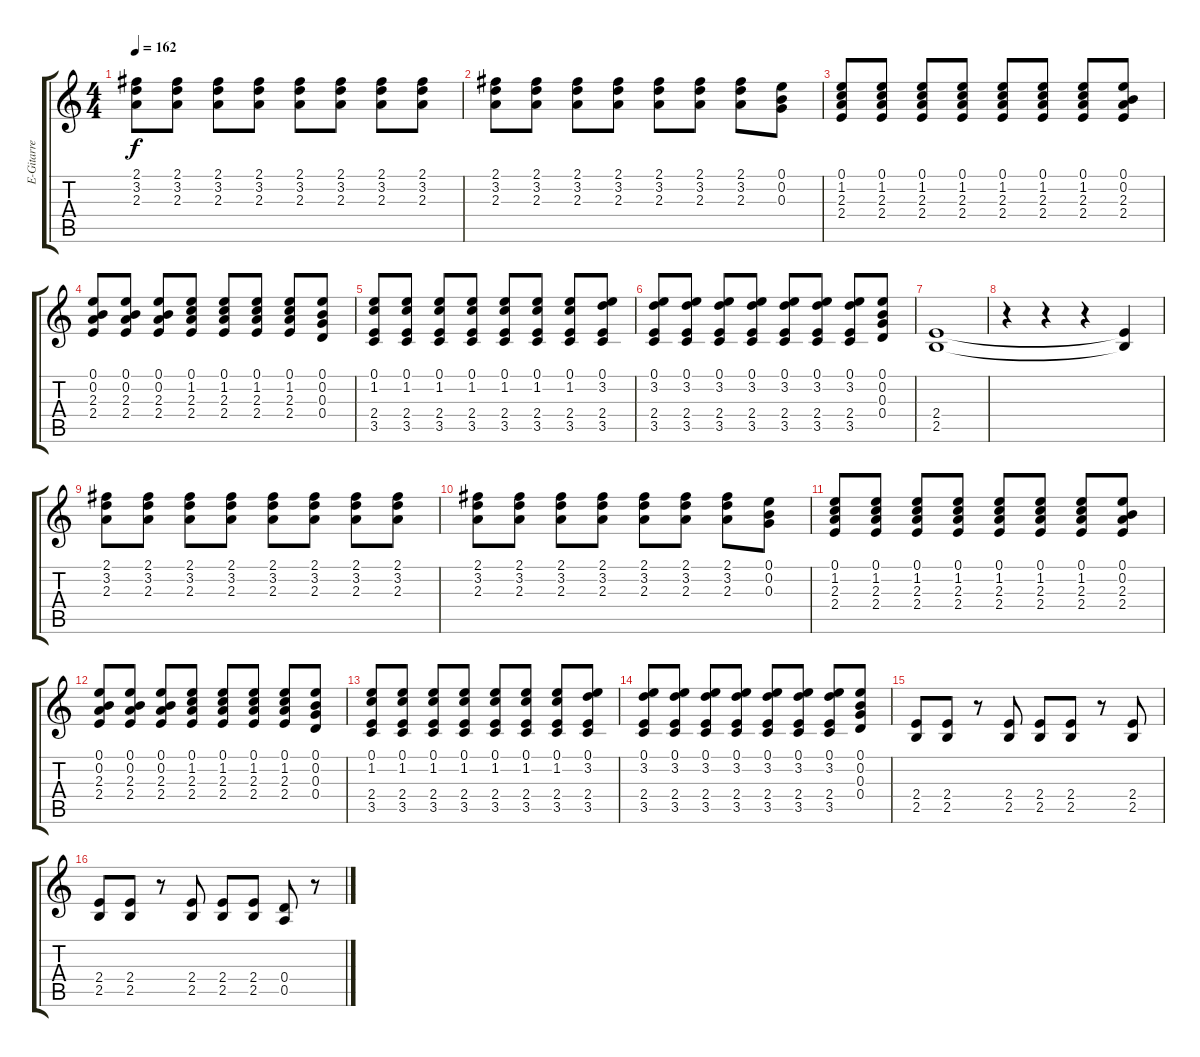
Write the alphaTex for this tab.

\track ("E-Gitarre" "E-Gitarre") {instrument distortionguitar}
\staff {score tabs}
\tuning (E4 B3 G3 D3 A2 E2) {hide}
\ts (4 4)
\tempo 162
\clef g2
\ks c
(2.1 3.2 2.3).8{dy f instrument distortionguitar} (2.1 3.2 2.3).8 (2.1 3.2 2.3).8 (2.1 3.2 2.3).8 (2.1 3.2 2.3).8 (2.1 3.2 2.3).8 (2.1 3.2 2.3).8 (2.1 3.2 2.3).8 |
(2.1 3.2 2.3).8 (2.1 3.2 2.3).8 (2.1 3.2 2.3).8 (2.1 3.2 2.3).8 (2.1 3.2 2.3).8 (2.1 3.2 2.3).8 (2.1 3.2 2.3).8 (0.1 0.2 0.3).8 |
(0.1 1.2 2.3 2.4).8 (0.1 1.2 2.3 2.4).8 (0.1 1.2 2.3 2.4).8 (0.1 1.2 2.3 2.4).8 (0.1 1.2 2.3 2.4).8 (0.1 1.2 2.3 2.4).8 (0.1 1.2 2.3 2.4).8 (0.1 0.2 2.3 2.4).8 |
(0.1 0.2 2.3 2.4).8 (0.1 0.2 2.3 2.4).8 (0.1 0.2 2.3 2.4).8 (0.1 1.2 2.3 2.4).8 (0.1 1.2 2.3 2.4).8 (0.1 1.2 2.3 2.4).8 (0.1 1.2 2.3 2.4).8 (0.1 0.2 0.3 0.4).8 |
(0.1 1.2 2.4 3.5).8 (0.1 1.2 2.4 3.5).8 (0.1 1.2 2.4 3.5).8 (0.1 1.2 2.4 3.5).8 (0.1 1.2 2.4 3.5).8 (0.1 1.2 2.4 3.5).8 (0.1 1.2 2.4 3.5).8 (0.1 3.2 2.4 3.5).8 |
(0.1 3.2 2.4 3.5).8 (0.1 3.2 2.4 3.5).8 (0.1 3.2 2.4 3.5).8 (0.1 3.2 2.4 3.5).8 (0.1 3.2 2.4 3.5).8 (0.1 3.2 2.4 3.5).8 (0.1 3.2 2.4 3.5).8 (0.1 0.2 0.3 0.4).8 |
(2.4 2.5).1 |
r.4 r.4 r.4 (2.4{t} 2.5{t}).4 |
(2.1 3.2 2.3).8 (2.1 3.2 2.3).8 (2.1 3.2 2.3).8 (2.1 3.2 2.3).8 (2.1 3.2 2.3).8 (2.1 3.2 2.3).8 (2.1 3.2 2.3).8 (2.1 3.2 2.3).8 |
(2.1 3.2 2.3).8 (2.1 3.2 2.3).8 (2.1 3.2 2.3).8 (2.1 3.2 2.3).8 (2.1 3.2 2.3).8 (2.1 3.2 2.3).8 (2.1 3.2 2.3).8 (0.1 0.2 0.3).8 |
(0.1 1.2 2.3 2.4).8 (0.1 1.2 2.3 2.4).8 (0.1 1.2 2.3 2.4).8 (0.1 1.2 2.3 2.4).8 (0.1 1.2 2.3 2.4).8 (0.1 1.2 2.3 2.4).8 (0.1 1.2 2.3 2.4).8 (0.1 0.2 2.3 2.4).8 |
(0.1 0.2 2.3 2.4).8 (0.1 0.2 2.3 2.4).8 (0.1 0.2 2.3 2.4).8 (0.1 1.2 2.3 2.4).8 (0.1 1.2 2.3 2.4).8 (0.1 1.2 2.3 2.4).8 (0.1 1.2 2.3 2.4).8 (0.1 0.2 0.3 0.4).8 |
(0.1 1.2 2.4 3.5).8 (0.1 1.2 2.4 3.5).8 (0.1 1.2 2.4 3.5).8 (0.1 1.2 2.4 3.5).8 (0.1 1.2 2.4 3.5).8 (0.1 1.2 2.4 3.5).8 (0.1 1.2 2.4 3.5).8 (0.1 3.2 2.4 3.5).8 |
(0.1 3.2 2.4 3.5).8 (0.1 3.2 2.4 3.5).8 (0.1 3.2 2.4 3.5).8 (0.1 3.2 2.4 3.5).8 (0.1 3.2 2.4 3.5).8 (0.1 3.2 2.4 3.5).8 (0.1 3.2 2.4 3.5).8 (0.1 0.2 0.3 0.4).8 |
(2.4 2.5).8 (2.4 2.5).8 r.8 (2.4 2.5).8 (2.4 2.5).8 (2.4 2.5).8 r.8 (2.4 2.5).8 |
(2.4 2.5).8 (2.4 2.5).8 r.8 (2.4 2.5).8 (2.4 2.5).8 (2.4 2.5).8 (0.4 0.5).8 r.8
